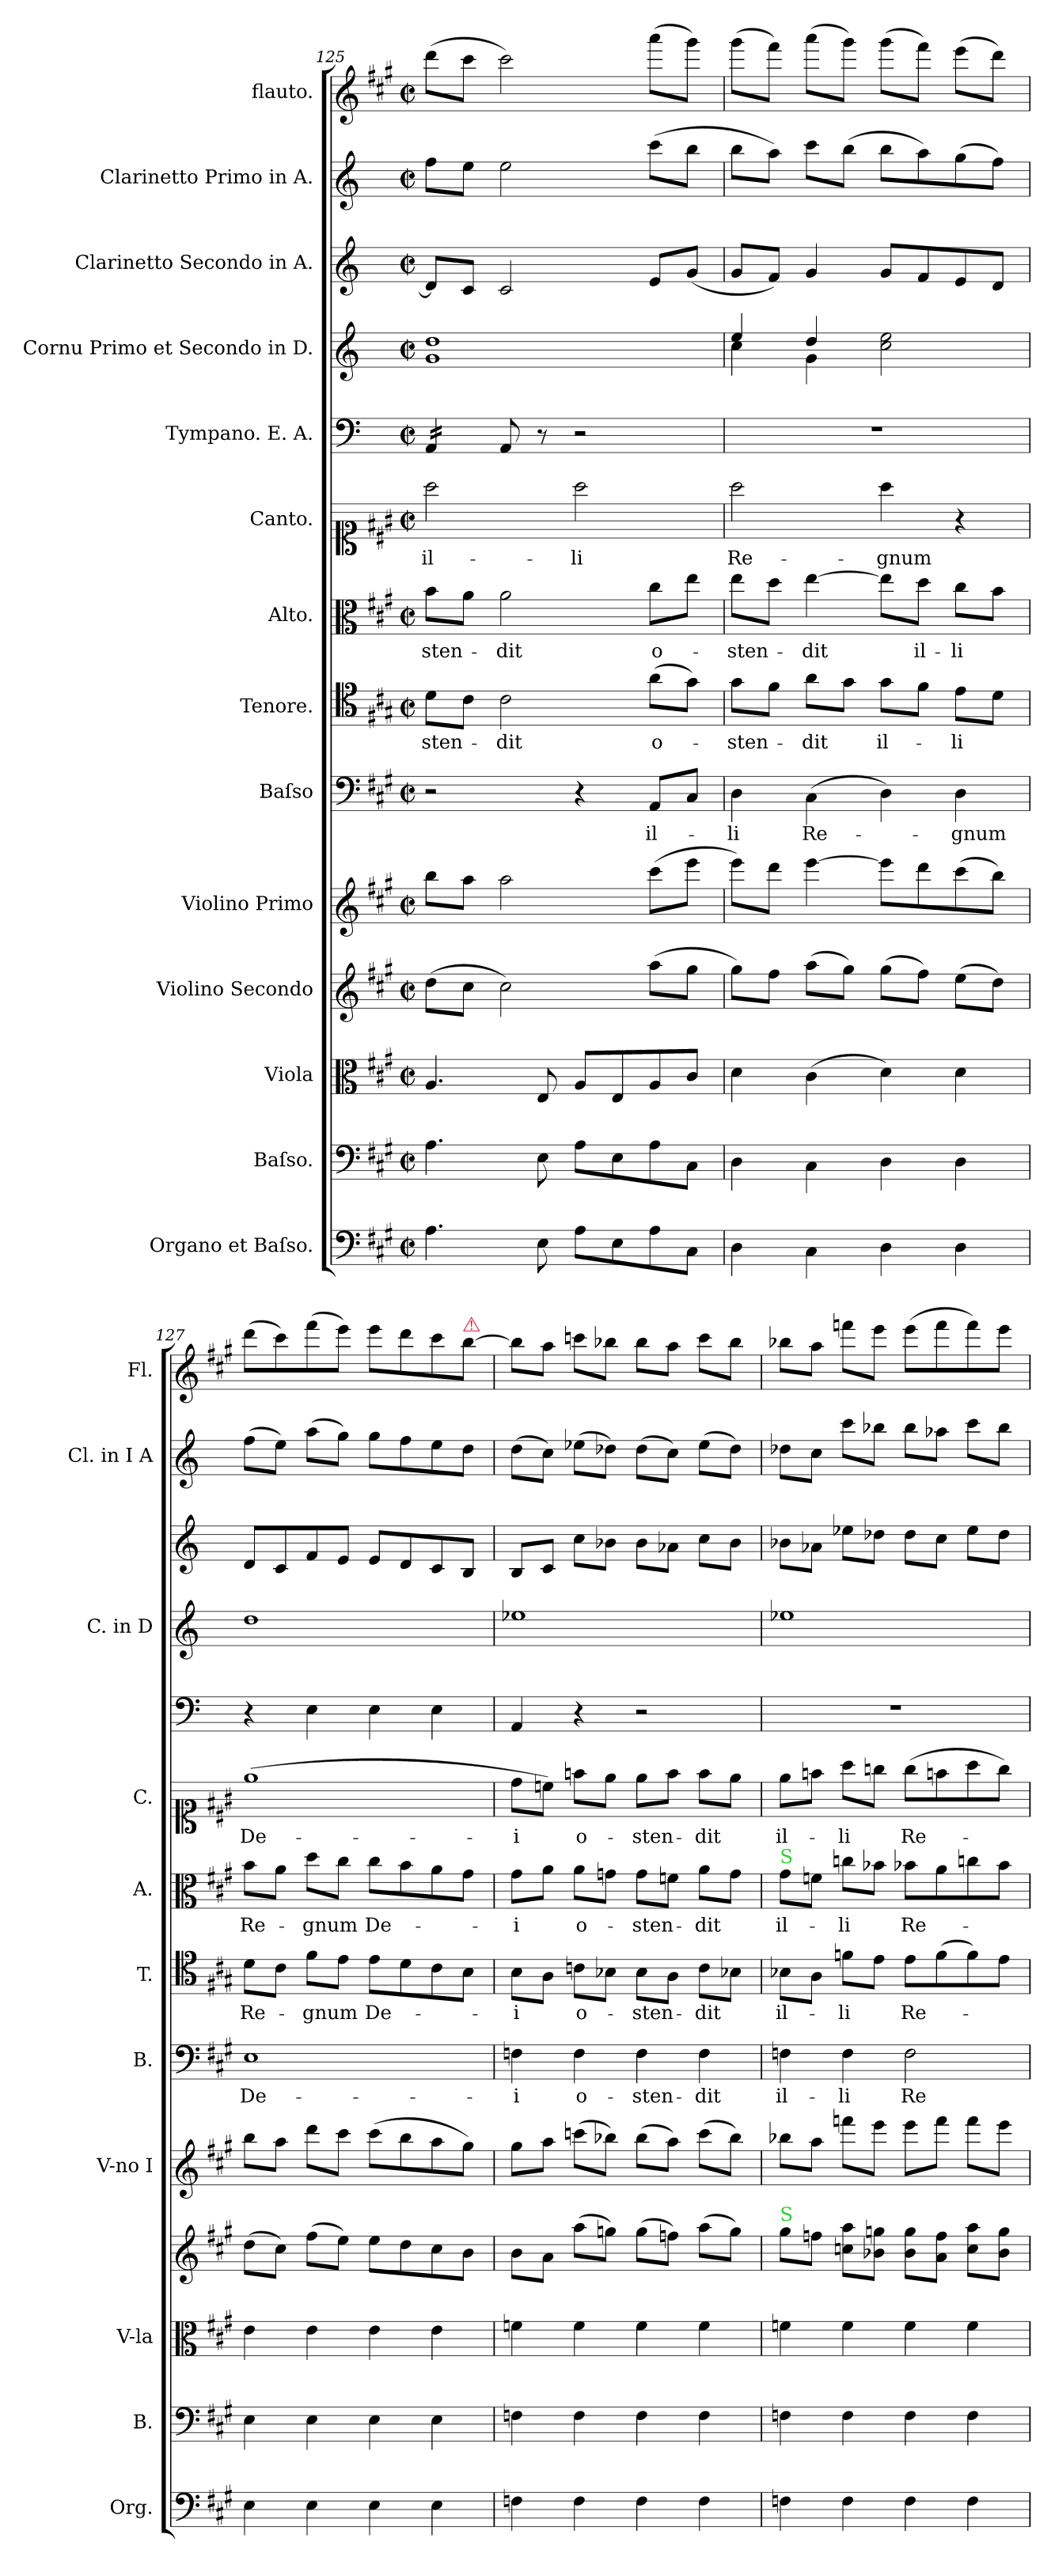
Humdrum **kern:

**kern	**kern	**kern	**kern	**kern	**kern	**text	**kern	**text	**kern	**text	**kern	**text	**kern	**kern	**kern	**kern	**kern
*part14	*part13	*part12	*part11	*part10	*part9	*part9	*part8	*part8	*part7	*part7	*part6	*part6	*part5	*part4	*part3	*part2	*part1
*staff14	*staff13	*staff12	*staff11	*staff10	*staff9	*staff9	*staff8	*staff8	*staff7	*staff7	*staff6	*staff6	*staff5	*staff4	*staff3	*staff2	*staff1
*I"Organo et Baſso.	*I"Baſso.	*I"Viola	*I"Violino Secondo	*I"Violino Primo	*I"Baſso	*	*I"Tenore.	*	*I"Alto.	*	*I"Canto.	*	*I"Tympano. E. A.	*I"Cornu Primo et Secondo in D.	*I"Clarinetto Secondo in A.	*I"Clarinetto Primo in A.	*I"flauto.
*I'Org.	*I'B.	*I'V-la	*	*I'V-no I	*I'B.	*	*I'T.	*	*I'A.	*	*I'C.	*	*	*I'C. in D	*	*I'Cl. in I A	*I'Fl.
*clefF4	*clefF4	*clefC3	*clefG2	*clefG2	*clefF4	*	*clefC4	*	*clefC3	*	*clefC1	*	*clefF4	*clefG2	*clefG2	*clefG2	*clefG2
*	*	*	*	*	*	*	*	*	*	*	*	*	*	*ITrd6c10	*ITrd2c3	*ITrd2c3	*
*k[f#c#g#]	*k[f#c#g#]	*k[f#c#g#]	*k[f#c#g#]	*k[f#c#g#]	*k[f#c#g#]	*	*k[f#c#g#]	*	*k[f#c#g#]	*	*k[f#c#g#]	*	*k[]	*k[f#c#]	*k[f#c#g#]	*k[f#c#g#]	*k[f#c#g#]
*M2/2	*M2/2	*M2/2	*M2/2	*M2/2	*M2/2	*	*M2/2	*	*M2/2	*	*M2/2	*	*M2/2	*M2/2	*M2/2	*M2/2	*M2/2
*met(c|)	*met(c|)	*met(c|)	*met(c|)	*met(c|)	*met(c|)	*	*met(c|)	*	*met(c|)	*	*met(c|)	*	*met(c|)	*met(c|)	*met(c|)	*met(c|)	*met(c|)
=125	=125	=125	=125	=125	=125	=125	=125	=125	=125	=125	=125	=125	=125	=125	=125	=125	=125
*	*	*	*	*	*	*	*	*	*	*	*	*	*tremolo	*	*	*	*
4.A\	4.A\	4.A/	(8dd\L	8bb\L	2r	.	8d\L	-sten-	8b\L	-sten-	2aa\	il-	16AA/LL	1A 1e	8B/L]	8dd\L	(8ddd\L
.	.	.	.	.	.	.	.	.	.	.	.	.	16AA/	.	.	.	.
.	.	.	8cc#\J	8aa\J	.	.	8c#\J	.	8a\J	.	.	.	16AA/	.	8A/J	8cc#\J	8ccc#\J
.	.	.	.	.	.	.	.	.	.	.	.	.	16AA/JJ	.	.	.	.
*	*	*	*	*	*	*	*	*	*	*	*	*	*Xtremolo	*	*	*	*
.	.	.	2cc#\)	2aa\	.	.	2c#\	-dit	2a\	-dit	.	.	8AA/	.	2A/	2cc#\	2ccc#\)
8E\	8E\	8E/	.	.	.	.	.	.	.	.	.	.	8r	.	.	.	.
8A\L	8A\L	8A/L	.	.	4r	.	.	.	.	.	2aa\	-li	2r	.	.	.	.
8E\	8E\	8E/	.	.	.	.	.	.	.	.	.	.	.	.	.	.	.
!	!	!	!	!	!	!	!	!LO:LY:i	!	!	!	!	!	!	!	!	!
8A\	8A\	8A/	(8aa\L	(8ccc#\L	8AA/L	il-	(8a\L	o-	8cc#\L	o-	.	.	.	.	8c#/L	(8aa\L	(8aaa\L
8C#\J	8C#\J	8c#/J	8gg#\J	8eee\J	8C#/J	.	8g#\J)	.	8ee\J	.	.	.	.	.	(8e/J	8gg#\J	8ggg#\J)
=126	=126	=126	=126	=126	=126	=126	=126	=126	=126	=126	=126	=126	=126	=126	=126	=126	=126
!	!	!	!	!	!	!	!	!LO:LY:i	!	!	!	!	!	!	!	!	!
*	*	*	*	*	*	*	*	*	*	*	*	*	*	*^	*	*	*
4D\	4D\	4d\	8gg#\L)	8eee\L)	4D\	-li	8g#\L	-sten-	8ee\L	-sten-	2aa\	Re-	1r	4f#/	4d\	8e/L	8gg#\L	(8ggg#\L
.	.	.	8ff#\J	8ddd\J	.	.	8f#\J	.	8dd\J	.	.	.	.	.	.	8d/J)	8ff#\J)	8fff#\J)
!	!	!	!	!	!	!	!	!LO:LY:i	!	!	!	!	!	!	!	!	!	!
4C#\	4C#\	(4c#\	(8aa\L	[4eee\	(4C#\	Re-	8a\L	-dit	[4ee\	-dit	.	.	.	4e/	4A\	4e/	8aa\L	(8aaa\L
.	.	.	8gg#\J)	.	.	.	8g#\J	.	.	.	.	.	.	.	.	.	(8gg#\J	8ggg#\J)
4D\	4D\	4d\)	(8gg#\L	8eee\L]	4D\)	.	8g#\L	il-	8ee\L]	.	4aa\	-gnum	.	2d\ 2f#\	2ryy	8e/L	8gg#\L	(8ggg#\L
.	.	.	8ff#\J)	8ddd\	.	.	8f#\J	.	8dd\J	il-	.	.	.	.	.	8d/	8ff#\)	8fff#\J)
4D\	4D\	4d\	(8ee\L	(8ccc#\	4D\	-gnum	8e\L	-li	8cc#\L	-li	4r	.	.	.	.	8c#/	(8ee\	(8eee\L
.	.	.	8dd\J)	8bb\J)	.	.	8d\J	.	8b\J	.	.	.	.	.	.	8B/J	8dd\J)	8ddd\J)
*	*	*	*	*	*	*	*	*	*	*	*	*	*	*v	*v	*	*	*
=127	=127	=127	=127	=127	=127	=127	=127	=127	=127	=127	=127	=127	=127	=127	=127	=127	=127
4E\	4E\	4e\	(8dd\L	8bb\L	1E	De-	8d\L	Re-	8b\L	Re-	(1ee	De-	4r	1e	8B/L	(8dd\L	(8ddd\L
.	.	.	8cc#\J)	8aa\J	.	.	8c#\J	.	8a\J	.	.	.	.	.	8A/	8cc#\J)	8ccc#\)
4E\	4E\	4e\	(8ff#\L	8ddd\L	.	.	8f#\L	-gnum	8dd\L	-gnum	.	.	4E\	.	8d/	(8ff#\L	(8fff#\
.	.	.	8ee\J)	8ccc#\J	.	.	8e\J	.	8cc#\J	.	.	.	.	.	8c#/J	8ee\J)	8eee\J)
4E\	4E\	4e\	8ee\L	(8ccc#\L	.	.	8e\L	De-	8cc#\L	De-	.	.	4E\	.	8c#/L	8ee\L	8eee\L
.	.	.	8dd\	8bb\	.	.	8d\	.	8b\	.	.	.	.	.	8B/	8dd\	8ddd\
4E\	4E\	4e\	8cc#\	8aa\	.	.	8c#\	.	8a\	.	.	.	4E\	.	8A/	8cc#\	8ccc#\
!	!	!	!	!	!	!	!	!	!	!	!	!	!	!	!	!	!LO:TX:a:color=crimson:t=⚠
.	.	.	8b\J	8gg#\J)	.	.	8B\J	.	8g#\J	.	.	.	.	.	8G#/J	8b\J	[8bb\J
=128	=128	=128	=128	=128	=128	=128	=128	=128	=128	=128	=128	=128	=128	=128	=128	=128	=128
4Fn\	4Fn\	4fn\	8b\L	8gg#\L	4Fn\	-i	8B\L	-i	8g#\L	-i	8dd\L	-i	4AA/	1fn	8G#/L	(8b\L	8bb\L]
.	.	.	8a\J	8aa\J	.	.	8A\J	.	8a\J	.	8ccn\J)	.	.	.	8A/J	8a\J)	8aa\J
4F\	4F\	4f\	(8aa\L	(8cccn\L	4F\	o-	8cn\L	o-	8a\L	o-	8ffn\L	o-	4r	.	8a\L	(8ccn\L	8cccn\L
.	.	.	8ggn\J)	8bb-X\J)	.	.	8B-X\J	.	8gn\J	.	8ee\J	.	.	.	8gn\J	8b-X\J)	8bb-X\J
4F\	4F\	4f\	(8gg\L	(8bb-\L	4F\	-sten-	8B-\L	-sten-	8g\L	-sten-	8ee\L	-sten-	2r	.	8g\L	(8b-\L	8bb-\L
.	.	.	8ffn\J)	8aa\J)	.	.	8A\J	.	8fn\J	.	8ff\J	.	.	.	8fn\J	8a\J)	8aa\J
4F\	4F\	4f\	(8aa\L	(8ccc\L	4F\	-dit	8c\L	-dit	8a\L	-dit	8ff\L	-dit	.	.	8a\L	(8cc\L	8ccc\L
.	.	.	8gg\J)	8bb-\J)	.	.	8B-X\J	.	8g\J	.	8ee\J	.	.	.	8g\J	8b-\J)	8bb-\J
=129	=129	=129	=129	=129	=129	=129	=129	=129	=129	=129	=129	=129	=129	=129	=129	=129	=129
!	!	!	!	!	!	!	!	!	!LO:TX:a:color=limegreen:t=S	!	!	!	!	!	!	!	!
!	!	!	!LO:TX:a:color=limegreen:t=S	!	!	!	!	!	!	!	!	!	!	!	!	!	!
4Fn\	4Fn\	4fn\	8gg#\L	8bb-X\L	4Fn\	il-	8B-X\L	il-	8g#\L	il-	8ee\L	il-	1r	1fn	8gn\L	8b-X\L	8bb-X\L
.	.	.	8ffn\J	8aa\J	.	.	8A\J	.	8fn\J	.	8ffn\J	.	.	.	8fn\J	8a\J	8aa\J
4F\	4F\	4f\	8ccn\ 8aa\L	8fffn\L	4F\	-li	8fn\L	-li	8ccn\L	-li	8aa\L	-li	.	.	8ccn\L	8aa\L	8fffn\L
.	.	.	8b-X\ 8ggn\J	8eee\J	.	.	8e\J	.	8b-X\J	.	8ggn\J	.	.	.	8b-X\J	8ggn\J	8eee\J
4F\	4F\	4f\	8b-\ 8gg\L	8eee\L	2F\	Re-	8e\L	Re-	8b-X\L	Re-	(8gg\L	Re-	.	.	8b-\L	8gg\L	(8eee\L
.	.	.	8a\ 8ff\J	8fff\J	.	.	(8f\	.	8a\	.	8ffn\	.	.	.	8a\J	8ffn\J	8fff\
4F\	4F\	4f\	8cc\ 8aa\L	8fff\L	.	.	8f\)	.	8ccn\	.	8aa\	.	.	.	8cc\L	8aa\L	8fff\)
.	.	.	8b-\ 8gg\J	8eee\J	.	.	8e\J	.	8b-\J	.	8gg\J)	.	.	.	8b-\J	8gg\J	8eee\J
=	=	=	=	=	=	=	=	=	=	=	=	=	=	=	=	=	=
*-	*-	*-	*-	*-	*-	*-	*-	*-	*-	*-	*-	*-	*-	*-	*-	*-	*-
